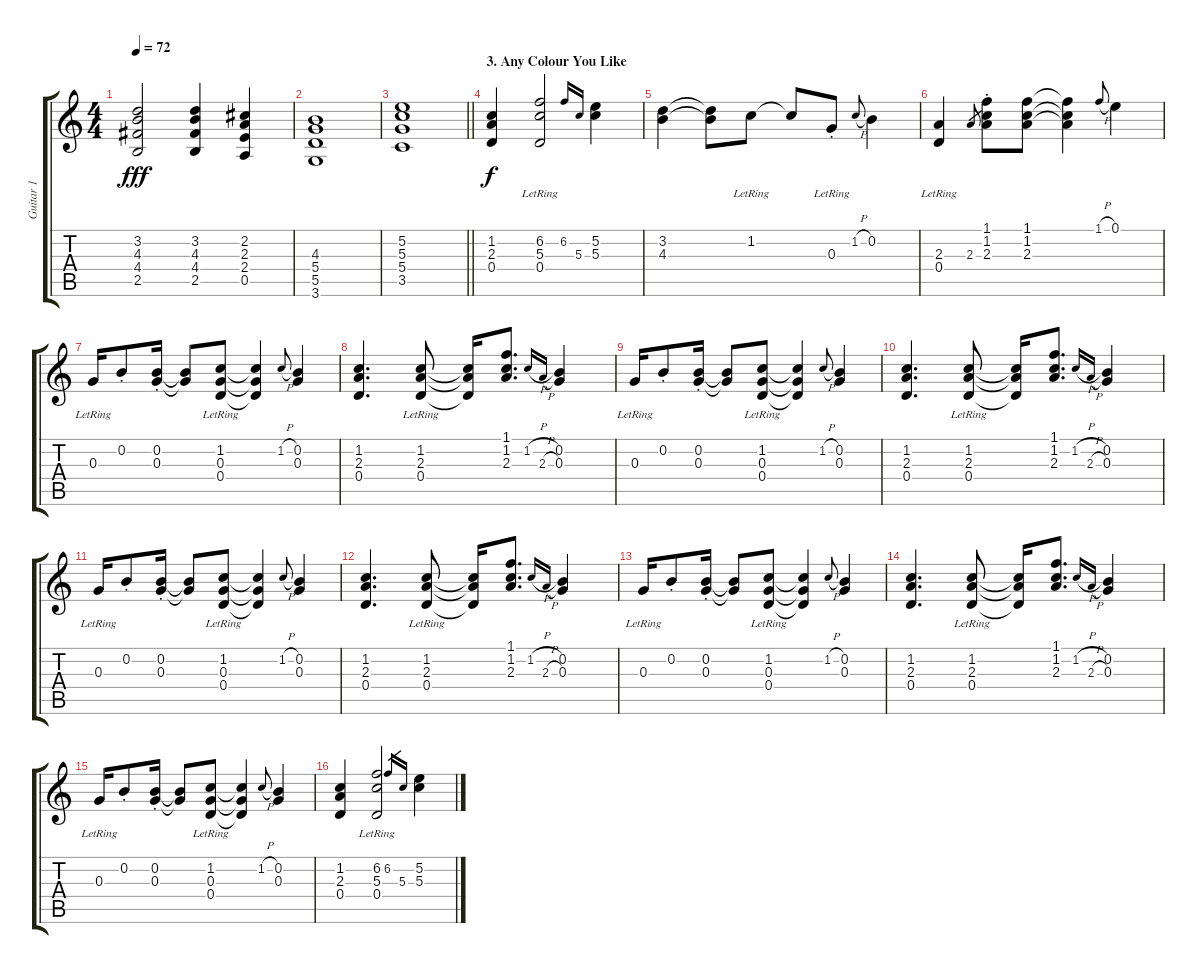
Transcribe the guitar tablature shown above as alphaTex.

\track ("Guitar 1" "Guitar 1") {mute instrument electricguitarclean}
\staff {score tabs}
\tuning (E4 B3 G3 D3 A2 E2) {hide}
\ts (4 4)
\tempo 72
\clef g2
\ks c
(3.2 4.3 4.4 2.5).2{dy fff} (3.2 4.3 4.4 2.5).4 (2.2 2.3 2.4 0.5).4 |
(4.3 5.4 5.5 3.6).1 |
\barLineRight lightlight
(5.2 5.3 5.4 3.5).1 |
\section ("" "3. Any Colour You Like")
(1.2 2.3 0.4).4{dy f instrument electricguitarjazz} (6.2 5.3 0.4{lr}).2 6.2.16{gr onbeat} 5.3.16{gr onbeat} (5.2 5.3).4 |
(3.2 4.3).4 (3.2{t} 4.3{t}).8 1.2{lr}.8 1.2{t}.8 0.3{st lr}.8 1.2{h}.8{gr onbeat} 0.2.4 |
(2.3 0.4{lr}).4 2.3.8{gr} (1.1{st} 1.2{st} 2.3{st}).8 (1.1 1.2 2.3).8 (1.1{t} 1.2{t} 2.3{t}).4 1.1{h}.8{gr onbeat} 0.1.4 |
0.3{lr}.16 0.2{st}.8 (0.2{st} 0.3{st}).16 (0.2{t} 0.3{t}).8 (1.2 0.3 0.4{lr}).8 (1.2{t} 0.3{t} 0.4{t}).4 1.2{h}.8{gr onbeat} (0.2 0.3).4 |
(1.2 2.3 0.4).4{d} (1.2 2.3 0.4{lr}).8 (1.2{t} 2.3{t} 0.4{t}).16 (1.1 1.2 2.3).8{d} 1.2{h}.16{gr onbeat} 2.3{h}.16{gr onbeat} (0.2 0.3).4 |
0.3{lr}.16 0.2{st}.8 (0.2{st} 0.3{st}).16 (0.2{t} 0.3{t}).8 (1.2 0.3 0.4{lr}).8 (1.2{t} 0.3{t} 0.4{t}).4 1.2{h}.8{gr onbeat} (0.2 0.3).4 |
(1.2 2.3 0.4).4{d} (1.2 2.3 0.4{lr}).8 (1.2{t} 2.3{t} 0.4{t}).16 (1.1 1.2 2.3).8{d} 1.2{h}.16{gr onbeat} 2.3{h}.16{gr onbeat} (0.2 0.3).4 |
0.3{lr}.16 0.2{st}.8 (0.2{st} 0.3{st}).16 (0.2{t} 0.3{t}).8 (1.2 0.3 0.4{lr}).8 (1.2{t} 0.3{t} 0.4{t}).4 1.2{h}.8{gr onbeat} (0.2 0.3).4 |
(1.2 2.3 0.4).4{d} (1.2 2.3 0.4{lr}).8 (1.2{t} 2.3{t} 0.4{t}).16 (1.1 1.2 2.3).8{d} 1.2{h}.16{gr onbeat} 2.3{h}.16{gr onbeat} (0.2 0.3).4 |
0.3{lr}.16 0.2{st}.8 (0.2{st} 0.3{st}).16 (0.2{t} 0.3{t}).8 (1.2 0.3 0.4{lr}).8 (1.2{t} 0.3{t} 0.4{t}).4 1.2{h}.8{gr onbeat} (0.2 0.3).4 |
(1.2 2.3 0.4).4{d} (1.2 2.3 0.4{lr}).8 (1.2{t} 2.3{t} 0.4{t}).16 (1.1 1.2 2.3).8{d} 1.2{h}.16{gr onbeat} 2.3{h}.16{gr onbeat} (0.2 0.3).4 |
0.3{lr}.16 0.2{st}.8 (0.2{st} 0.3{st}).16 (0.2{t} 0.3{t}).8 (1.2 0.3 0.4{lr}).8 (1.2{t} 0.3{t} 0.4{t}).4 1.2{h}.8{gr onbeat} (0.2 0.3).4 |
(1.2 2.3 0.4).4 (6.2 5.3 0.4{lr}).2 6.2.16{gr} 5.3.16{gr} (5.2 5.3).4
